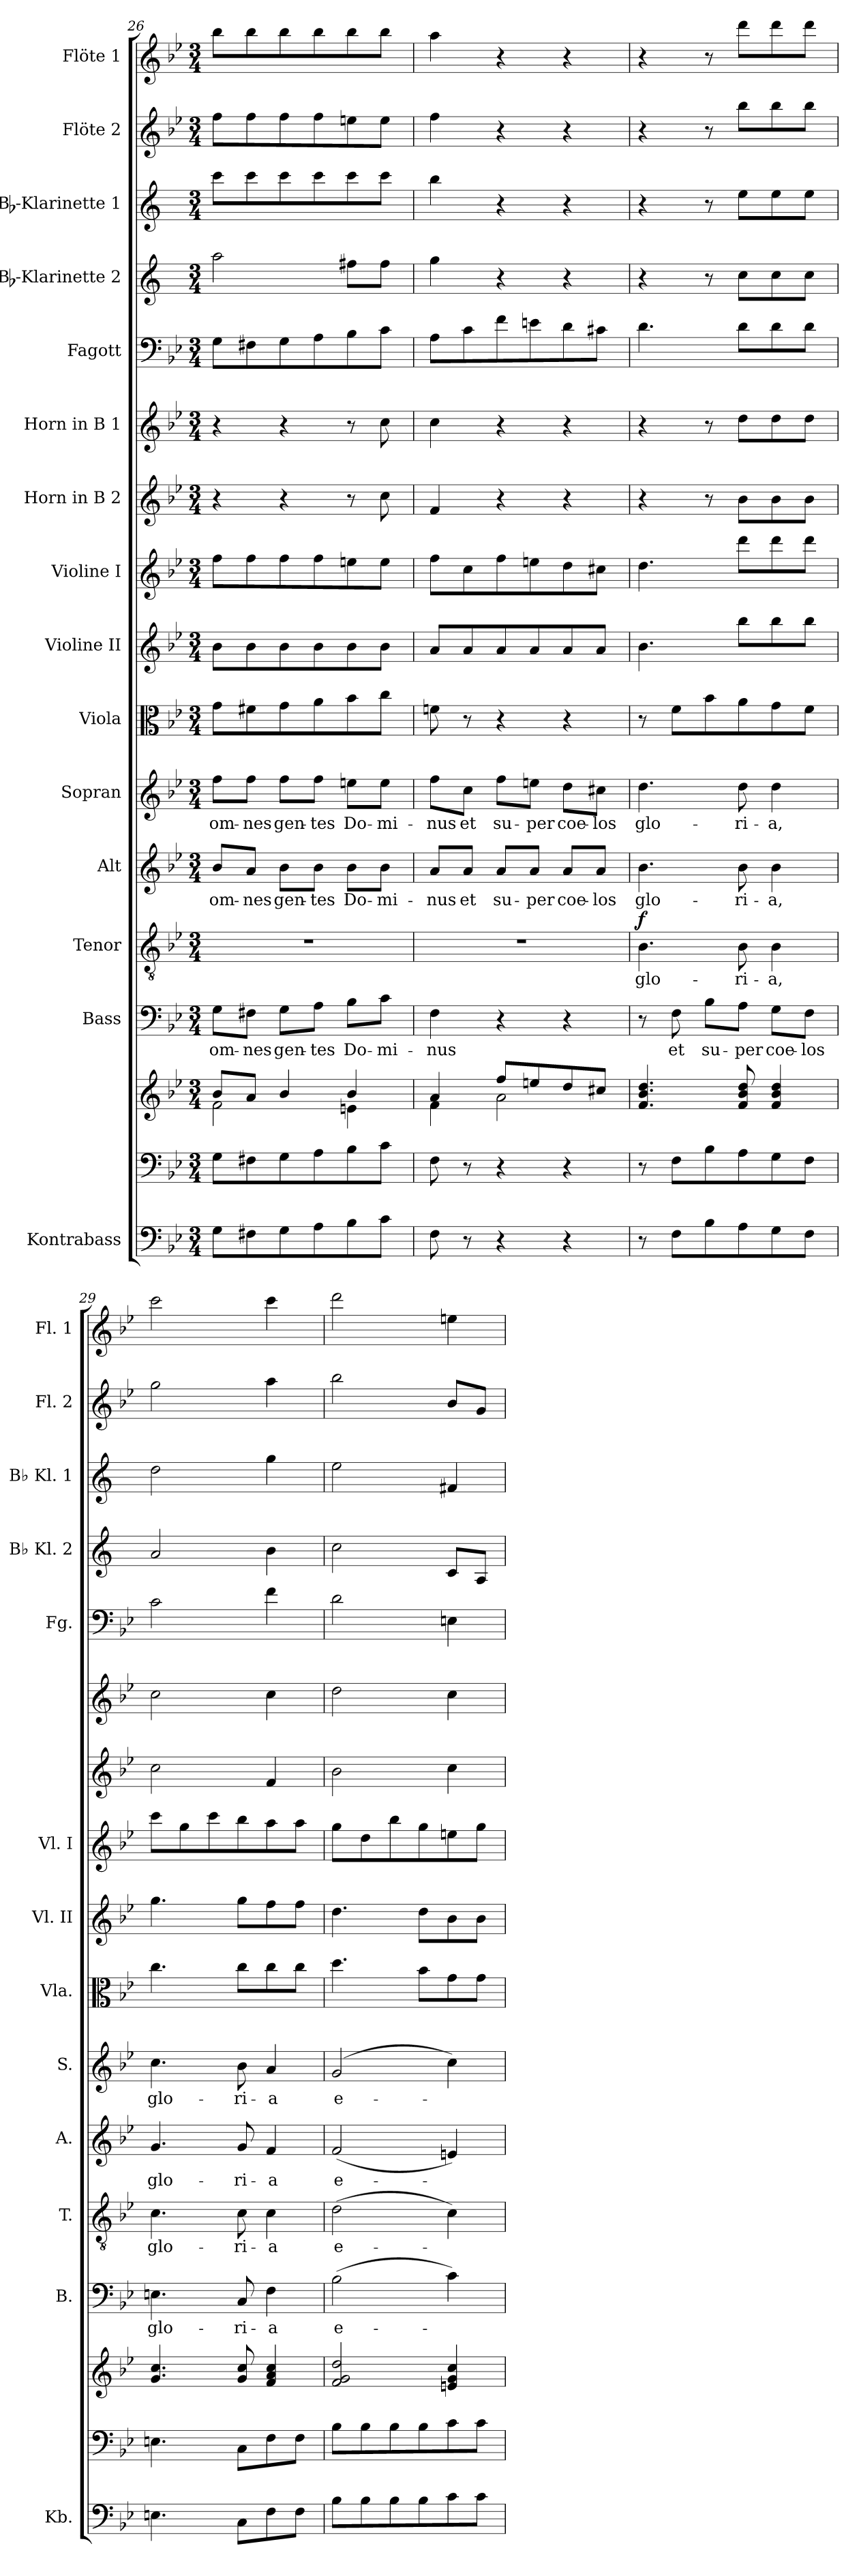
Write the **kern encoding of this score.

**kern	**kern	**kern	**kern	**text	**kern	**text	**dynam	**kern	**text	**kern	**text	**kern	**kern	**kern	**kern	**kern	**kern	**kern	**kern	**kern	**kern
*part16	*part15	*part15	*part14	*part14	*part13	*part13	*part13	*part12	*part12	*part11	*part11	*part10	*part9	*part8	*part7	*part6	*part5	*part4	*part3	*part2	*part1
*staff17	*staff16	*staff15	*staff14	*staff14	*staff13	*staff13	*staff13	*staff12	*staff12	*staff11	*staff11	*staff10	*staff9	*staff8	*staff7	*staff6	*staff5	*staff4	*staff3	*staff2	*staff1
*I"Kontrabass	*	*	*I"Bass	*	*I"Tenor	*	*	*I"Alt	*	*I"Sopran	*	*I"Viola	*I"Violine II	*I"Violine I	*I"Horn in B 2	*I"Horn in B 1	*I"Fagott	*I"Bb-Klarinette 2	*I"Bb-Klarinette 1	*I"Flöte 2	*I"Flöte 1
*I'Kb.	*	*	*I'B.	*	*I'T.	*	*	*I'A.	*	*I'S.	*	*I'Vla.	*I'Vl. II	*I'Vl. I	*	*	*I'Fg.	*I'Bb Kl. 2	*I'Bb Kl. 1	*I'Fl. 2	*I'Fl. 1
!!LO:PB:g=z
*clefF4	*clefF4	*clefG2	*clefF4	*	*clefGv2	*	*	*clefG2	*	*clefG2	*	*clefC3	*clefG2	*clefG2	*clefG2	*clefG2	*clefF4	*clefG2	*clefG2	*clefG2	*clefG2
*ITrd7c12	*	*	*	*	*	*	*	*	*	*	*	*	*	*	*ITrd8c14	*ITrd8c14	*	*ITrd1c2	*ITrd1c2	*	*
*k[b-e-]	*k[b-e-]	*k[b-e-]	*k[b-e-]	*	*k[b-e-]	*	*	*k[b-e-]	*	*k[b-e-]	*	*k[b-e-]	*k[b-e-]	*k[b-e-]	*k[b-e-]	*k[b-e-]	*k[b-e-]	*k[b-e-]	*k[b-e-]	*k[b-e-]	*k[b-e-]
*B-:	*B-:	*B-:	*B-:	*	*B-:	*	*	*B-:	*	*B-:	*	*B-:	*B-:	*B-:	*B-:	*B-:	*B-:	*B-:	*B-:	*B-:	*B-:
*M3/4	*M3/4	*M3/4	*M3/4	*	*M3/4	*	*	*M3/4	*	*M3/4	*	*M3/4	*M3/4	*M3/4	*M3/4	*M3/4	*M3/4	*M3/4	*M3/4	*M3/4	*M3/4
=26	=26	=26	=26	=26	=26	=26	=26	=26	=26	=26	=26	=26	=26	=26	=26	=26	=26	=26	=26	=26	=26
*	*	*^	*	*	*	*	*	*	*	*	*	*	*	*	*	*	*	*	*	*	*
!	!	!	!	!	!LO:LY:b	!	!	!	!	!LO:LY:b	!	!LO:LY:b	!	!	!	!	!	!	!	!	!	!
8GG\L	8G\L	8b-/L	2f\	8G\L	om-	2.r	.	.	8b-/L	om-	8ff\L	om-	8g\L	8b-\L	8ff\L	4r	4r	8G\L	2gg\	8bb-\L	8ff\L	8bb-\L
!	!	!	!	!	!LO:LY:b	!	!	!	!	!LO:LY:b	!	!LO:LY:b	!	!	!	!	!	!	!	!	!	!
8FF#X\	8F#X\	8a/J	.	8F#X\J	-nes	.	.	.	8a/J	-nes	8ff\J	-nes	8f#X\	8b-\	8ff\	.	.	8F#X\	.	8bb-\	8ff\	8bb-\
!	!	!	!	!	!LO:LY:b	!	!	!	!	!LO:LY:b	!	!LO:LY:b	!	!	!	!	!	!	!	!	!	!
8GG\	8G\	4b-/	.	8G\L	gen-	.	.	.	8b-\L	gen-	8ff\L	gen-	8g\	8b-\	8ff\	4r	4r	8G\	.	8bb-\	8ff\	8bb-\
!	!	!	!	!	!LO:LY:b	!	!	!	!	!LO:LY:b	!	!LO:LY:b	!	!	!	!	!	!	!	!	!	!
8AA\	8A\	.	.	8A\J	-tes	.	.	.	8b-\J	-tes	8ff\J	-tes	8a\	8b-\	8ff\	.	.	8A\	.	8bb-\	8ff\	8bb-\
!	!	!	!	!	!LO:LY:b	!	!	!	!	!LO:LY:b	!	!LO:LY:b	!	!	!	!	!	!	!	!	!	!
8BB-\	8B-\	4b-/	4en\	8B-\L	Do-	.	.	.	8b-\L	Do-	8een\L	Do-	8b-\	8b-\	8een\	8r	8r	8B-\	8een\L	8bb-\	8een\	8bb-\
!	!	!	!	!	!LO:LY:b	!	!	!	!	!LO:LY:b	!	!LO:LY:b	!	!	!	!	!	!	!	!	!	!
8C\J	8c\J	.	.	8c\J	-mi-	.	.	.	8b-\J	-mi-	8ee\J	-mi-	8cc\J	8b-\J	8ee\J	8c\	8c\	8c\J	8ee\J	8bb-\J	8ee\J	8bb-\J
=27	=27	=27	=27	=27	=27	=27	=27	=27	=27	=27	=27	=27	=27	=27	=27	=27	=27	=27	=27	=27	=27	=27
!	!	!	!	!	!LO:LY:b	!	!	!	!	!LO:LY:b	!	!LO:LY:b	!	!	!	!	!	!	!	!	!	!
8FF\	8F\	4a/	4f\	4F\	-nus	2.r	.	.	8a/L	-nus	8ff\L	-nus	8fn\	8a/L	8ff\L	4F/	4c\	8A\L	4ff\	4aa\	4ff\	4aa\
!	!	!	!	!	!	!	!	!	!	!LO:LY:b	!	!LO:LY:b	!	!	!	!	!	!	!	!	!	!
8r	8r	.	.	.	.	.	.	.	8a/J	et	8cc\J	et	8r	8a/	8cc\	.	.	8c\	.	.	.	.
!	!	!	!	!	!	!	!	!	!	!LO:LY:b	!	!LO:LY:b	!	!	!	!	!	!	!	!	!	!
4r	4r	8ff/L	2a\	4r	.	.	.	.	8a/L	su-	8ff\L	su-	4r	8a/	8ff\	4r	4r	8f\	4r	4r	4r	4r
!	!	!	!	!	!	!	!	!	!	!LO:LY:b	!	!LO:LY:b	!	!	!	!	!	!	!	!	!	!
.	.	8een/	.	.	.	.	.	.	8a/J	-per	8een\J	-per	.	8a/	8een\	.	.	8en\	.	.	.	.
!	!	!	!	!	!	!	!	!	!	!LO:LY:b	!	!LO:LY:b	!	!	!	!	!	!	!	!	!	!
4r	4r	8dd/	.	4r	.	.	.	.	8a/L	coe-	8dd\L	coe-	4r	8a/	8dd\	4r	4r	8d\	4r	4r	4r	4r
!	!	!	!	!	!	!	!	!	!	!LO:LY:b	!	!LO:LY:b	!	!	!	!	!	!	!	!	!	!
.	.	8cc#X/J	.	.	.	.	.	.	8a/J	-los	8cc#X\J	-los	.	8a/J	8cc#X\J	.	.	8c#X\J	.	.	.	.
*	*	*v	*v	*	*	*	*	*	*	*	*	*	*	*	*	*	*	*	*	*	*	*
=28	=28	=28	=28	=28	=28	=28	=28	=28	=28	=28	=28	=28	=28	=28	=28	=28	=28	=28	=28	=28	=28
!	!	!	!	!	!	!LO:LY:b	!LO:DY:a	!	!LO:LY:b	!	!LO:LY:b	!	!	!	!	!	!	!	!	!	!
8r	8r	4.f/ 4.b-/ 4.dd/	8r	.	4.B-\	glo-	f	4.b-\	glo-	4.dd\	glo-	8r	4.b-\	4.dd\	4r	4r	4.d\	4r	4r	4r	4r
!	!	!	!	!LO:LY:b	!	!	!	!	!	!	!	!	!	!	!	!	!	!	!	!	!
8FF\L	8F\L	.	8F\	et	.	.	.	.	.	.	.	8f\L	.	.	.	.	.	.	.	.	.
!	!	!	!	!LO:LY:b	!	!	!	!	!	!	!	!	!	!	!	!	!	!	!	!	!
8BB-\	8B-\	.	8B-\L	su-	.	.	.	.	.	.	.	8b-\	.	.	8r	8r	.	8r	8r	8r	8r
!	!	!	!	!LO:LY:b	!	!LO:LY:b	!	!	!LO:LY:b	!	!LO:LY:b	!	!	!	!	!	!	!	!	!	!
8AA\	8A\	8f/ 8b-/ 8dd/	8A\J	-per	8B-\	-ri-	.	8b-\	-ri-	8dd\	-ri-	8a\	8bb-\L	8ddd\L	8B-\L	8d\L	8d\L	8b-\L	8dd\L	8bb-\L	8ddd\L
!	!	!	!	!LO:LY:b	!	!LO:LY:b	!	!	!LO:LY:b	!	!LO:LY:b	!	!	!	!	!	!	!	!	!	!
8GG\	8G\	4f/ 4b-/ 4dd/	8G\L	coe-	4B-\	-a,	.	4b-\	-a,	4dd\	-a,	8g\	8bb-\	8ddd\	8B-\	8d\	8d\	8b-\	8dd\	8bb-\	8ddd\
!	!	!	!	!LO:LY:b	!	!	!	!	!	!	!	!	!	!	!	!	!	!	!	!	!
8FF\J	8F\J	.	8F\J	-los	.	.	.	.	.	.	.	8f\J	8bb-\J	8ddd\J	8B-\J	8d\J	8d\J	8b-\J	8dd\J	8bb-\J	8ddd\J
=29	=29	=29	=29	=29	=29	=29	=29	=29	=29	=29	=29	=29	=29	=29	=29	=29	=29	=29	=29	=29	=29
!	!	!	!	!LO:LY:b	!	!LO:LY:b	!	!	!LO:LY:b	!	!LO:LY:b	!	!	!	!	!	!	!	!	!	!
4.EEn\	4.En\	4.g/ 4.cc/	4.En\	glo-	4.c\	glo-	.	4.g/	glo-	4.cc\	glo-	4.cc\	4.gg\	8ccc\L	2c\	2c\	2c\	2g/	2cc\	2gg\	2ccc\
.	.	.	.	.	.	.	.	.	.	.	.	.	.	8gg\	.	.	.	.	.	.	.
.	.	.	.	.	.	.	.	.	.	.	.	.	.	8ccc\	.	.	.	.	.	.	.
!	!	!	!	!LO:LY:b	!	!LO:LY:b	!	!	!LO:LY:b	!	!LO:LY:b	!	!	!	!	!	!	!	!	!	!
8CC\L	8C\L	8g/ 8cc/	8C/	-ri-	8c\	-ri-	.	8g/	-ri-	8b-\	-ri-	8cc\L	8gg\L	8bb-\	.	.	.	.	.	.	.
!	!	!	!	!LO:LY:b	!	!LO:LY:b	!	!	!LO:LY:b	!	!LO:LY:b	!	!	!	!	!	!	!	!	!	!
8FF\	8F\	4f/ 4a/ 4cc/	4F\	-a	4c\	-a	.	4f/	-a	4a/	-a	8cc\	8ff\	8aa\	4F/	4c\	4f\	4a\	4ff\	4aa\	4ccc\
8FF\J	8F\J	.	.	.	.	.	.	.	.	.	.	8cc\J	8ff\J	8aa\J	.	.	.	.	.	.	.
=30	=30	=30	=30	=30	=30	=30	=30	=30	=30	=30	=30	=30	=30	=30	=30	=30	=30	=30	=30	=30	=30
!	!	!	!	!LO:LY:b	!	!LO:LY:b	!	!	!LO:LY:b	!	!LO:LY:b	!	!	!	!	!	!	!	!	!	!
8BB-\L	8B-\L	2f/ 2g/ 2dd/	(>2B-\	e-	(>2d\	e-	.	(<2f/	e-	(2g/	e-	4.dd\	4.dd\	8gg\L	2B-\	2d\	2d\	2b-\	2dd\	2bb-\	2ddd\
8BB-\	8B-\	.	.	.	.	.	.	.	.	.	.	.	.	8dd\	.	.	.	.	.	.	.
8BB-\	8B-\	.	.	.	.	.	.	.	.	.	.	.	.	8bb-\	.	.	.	.	.	.	.
8BB-\	8B-\	.	.	.	.	.	.	.	.	.	.	8b-\L	8dd\L	8gg\	.	.	.	.	.	.	.
8C\	8c\	4en/ 4g/ 4cc/	4c\)	.	4c\)	.	.	4en/)	.	4cc\)	.	8g\	8b-\	8een\	4c\	4c\	4En\	8B-/L	4en/	8b-/L	4een\
8C\J	8c\J	.	.	.	.	.	.	.	.	.	.	8g\J	8b-\J	8gg\J	.	.	.	8G/J	.	8g/J	.
=	=	=	=	=	=	=	=	=	=	=	=	=	=	=	=	=	=	=	=	=	=
*-	*-	*-	*-	*-	*-	*-	*-	*-	*-	*-	*-	*-	*-	*-	*-	*-	*-	*-	*-	*-	*-
